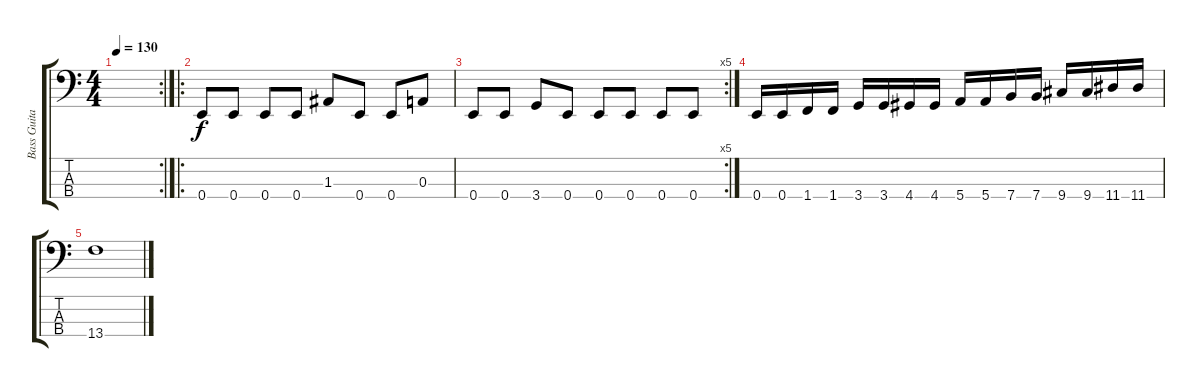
\track ("Bass Guitar" "Bass Guita") {instrument electricbasspick}
\staff {score tabs}
\tuning (G2 D2 A1 E1) {hide}
\rc 2
\ts (4 4)
\tempo 130
\clef f4
\ks c
|
\ro
0.4.8 0.4.8 0.4.8 0.4.8 1.3.8 0.4.8 0.4.8 0.3.8 |
\rc 5
0.4.8 0.4.8 3.4.8 0.4.8 0.4.8 0.4.8 0.4.8 0.4.8 |
0.4.16 0.4.16 1.4.16 1.4.16 3.4.16 3.4.16 4.4.16 4.4.16 5.4.16 5.4.16 7.4.16 7.4.16 9.4.16 9.4.16 11.4.16 11.4.16 |
13.4.1
